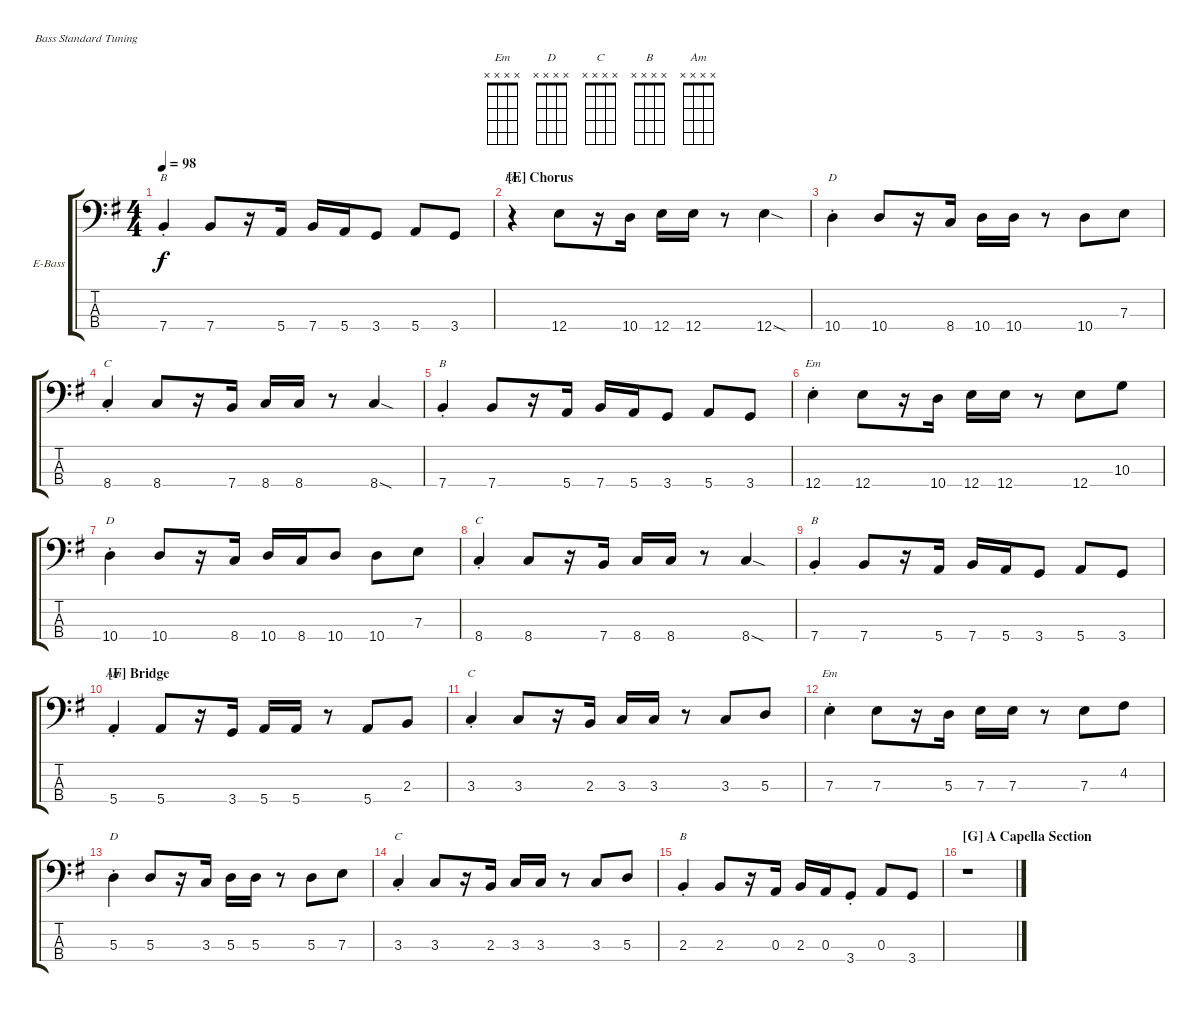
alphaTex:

\defaultSystemsLayout 4
\bracketExtendMode groupsimilarinstruments
\firstSystemTrackNameOrientation horizontal
\otherSystemsTrackNameOrientation horizontal
\track ("Nick O'Malley" "E-Bass") {multiBarRest instrument electricbassfinger}
\staff {score tabs}
\tuning (G2 D2 A1 E1)
\chord ("Em" x x x x)
\chord ("D" x x x x)
\chord ("C" x x x x)
\chord ("B" x x x x)
\chord ("Am" x x x x)
\ts (4 4)
\tempo 98
\clef f4
\ks g
7.4{st}.4{ch "B" dy f} 7.4.8 r.16 5.4.16 7.4.16 5.4.16 3.4.8 5.4.8 3.4.8 |
\section ("E" "Chorus")
r.4{ch "Em"} 12.4.8 r.16 10.4.16 12.4.16 12.4.16 r.8 12.4{sod}.4 |
10.4{st}.4{ch "D"} 10.4.8 r.16 8.4.16 10.4.16 10.4.16 r.8 10.4.8 7.3.8 |
8.4{st}.4{ch "C"} 8.4.8 r.16 7.4.16 8.4.16 8.4.16 r.8 8.4{sod}.4 |
7.4{st}.4{ch "B"} 7.4.8 r.16 5.4.16 7.4.16 5.4.16 3.4.8 5.4.8 3.4.8 |
12.4{st}.4{ch "Em"} 12.4.8 r.16 10.4.16 12.4.16 12.4.16 r.8 12.4.8 10.3.8 |
10.4{st}.4{ch "D"} 10.4.8 r.16 8.4.16 10.4.16 8.4.16 10.4.8 10.4.8 7.3.8 |
8.4{st}.4{ch "C"} 8.4.8 r.16 7.4.16 8.4.16 8.4.16 r.8 8.4{sod}.4 |
7.4{st}.4{ch "B"} 7.4.8 r.16 5.4.16 7.4.16 5.4.16 3.4.8 5.4.8 3.4.8 |
\section ("F" "Bridge")
5.4{st}.4{ch "Am"} 5.4.8 r.16 3.4.16 5.4.16 5.4.16 r.8 5.4.8 2.3.8 |
3.3{st}.4{ch "C"} 3.3.8 r.16 2.3.16 3.3.16 3.3.16 r.8 3.3.8 5.3.8 |
7.3{st}.4{ch "Em"} 7.3.8 r.16 5.3.16 7.3.16 7.3.16 r.8 7.3.8 4.2.8 |
5.3{st}.4{ch "D"} 5.3.8 r.16 3.3.16 5.3.16 5.3.16 r.8 5.3.8 7.3.8 |
3.3{st}.4{ch "C"} 3.3.8 r.16 2.3.16 3.3.16 3.3.16 r.8 3.3.8 5.3.8 |
2.3{st}.4{ch "B"} 2.3.8 r.16 0.3.16 2.3.16 0.3.16 3.4{st}.8 0.3.8 3.4.8 |
\section ("G" "A Capella Section")
r.1
